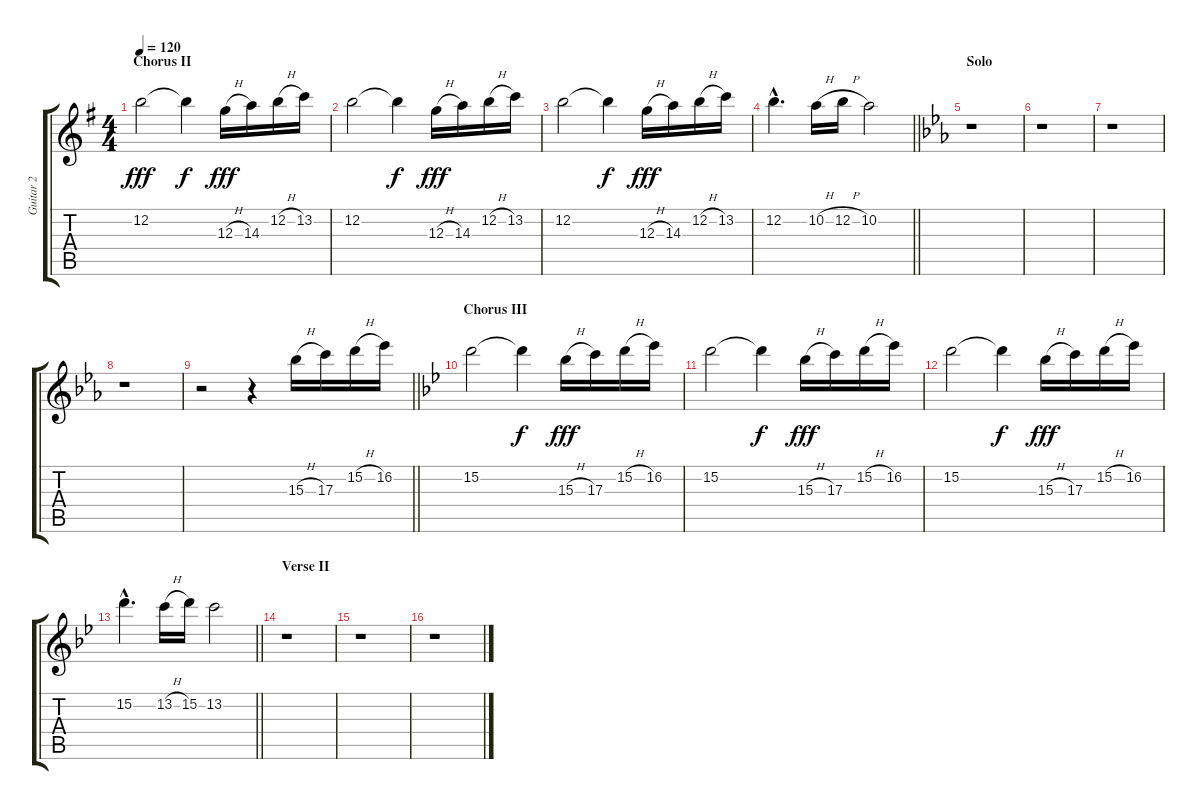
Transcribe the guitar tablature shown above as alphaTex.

\track ("Guitar 2" "Guitar 2") {instrument distortionguitar}
\staff {score tabs}
\tuning (E4 B3 G3 D3 A2 E2) {hide}
\ts (4 4)
\section ("" "Chorus II")
\tempo 120
\clef g2
\ks g
12.2.2{dy fff} 12.2{t}.4{dy f} 12.3{h}.16{dy fff} 14.3.16 12.2{h}.16 13.2.16 |
12.2.2 12.2{t}.4{dy f} 12.3{h}.16{dy fff} 14.3.16 12.2{h}.16 13.2.16 |
12.2.2 12.2{t}.4{dy f} 12.3{h}.16{dy fff} 14.3.16 12.2{h}.16 13.2.16 |
\barLineRight lightlight
12.2{hac}.4{d} 10.2{h}.16 12.2{h}.16 10.2.2 |
\section ("" "Solo")
\ks eb
r.1 |
r.1 |
r.1 |
r.1 |
\barLineRight lightlight
r.2 r.4 15.3{h}.16 17.3.16 15.2{h}.16 16.2.16 |
\section ("" "Chorus III")
\ks bb
15.2.2 15.2{t}.4{dy f} 15.3{h}.16{dy fff} 17.3.16 15.2{h}.16 16.2.16 |
15.2.2 15.2{t}.4{dy f} 15.3{h}.16{dy fff} 17.3.16 15.2{h}.16 16.2.16 |
15.2.2 15.2{t}.4{dy f} 15.3{h}.16{dy fff} 17.3.16 15.2{h}.16 16.2.16 |
\barLineRight lightlight
15.2{hac}.4{d} 13.2{h}.16 15.2.16 13.2.2 |
\section ("" "Verse II")
r.1 |
r.1 |
r.1
